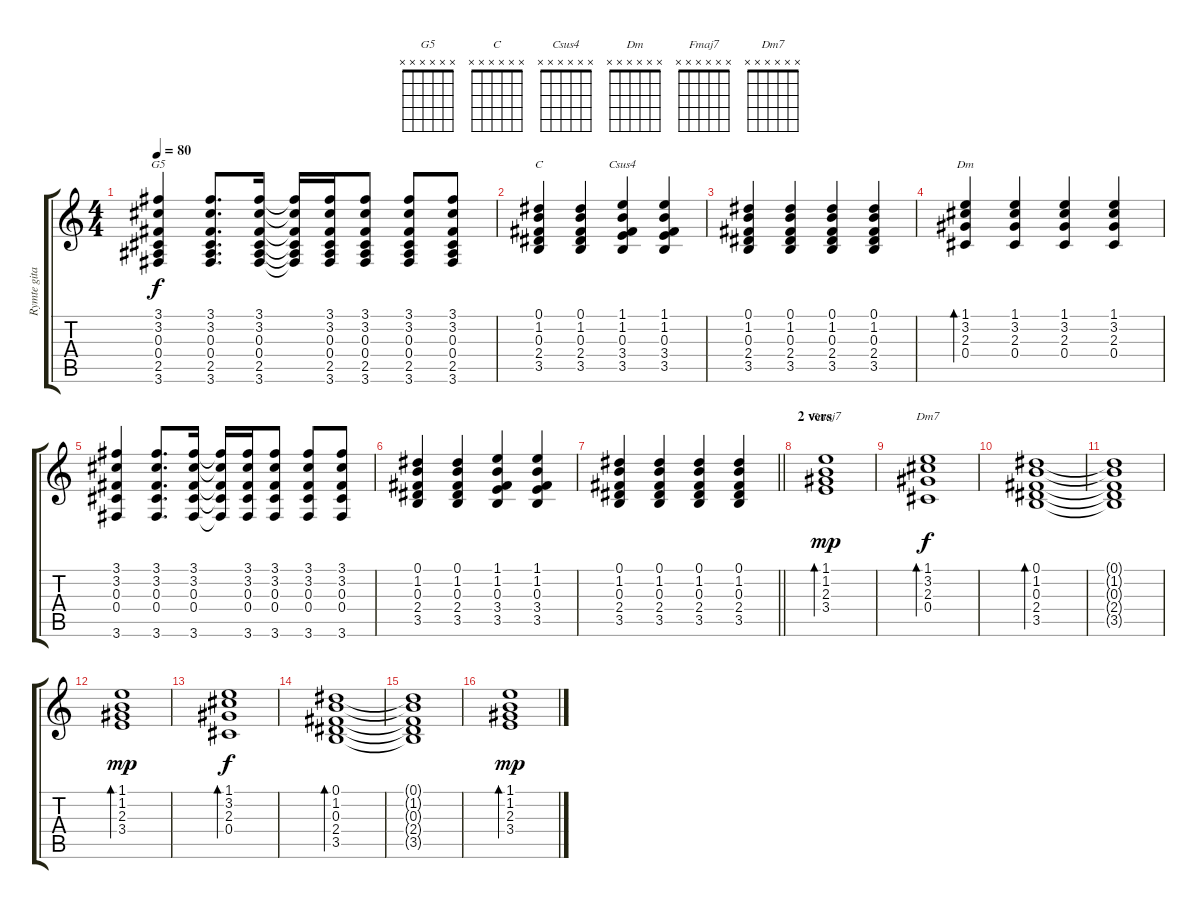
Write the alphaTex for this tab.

\track ("Rymte gitar" "Rymte gita") {instrument electricguitarjazz}
\staff {score tabs}
\tuning (Eb4 Bb3 Gb3 Db3 Ab2 Eb2) {hide}
\chord ("G5" x x x x x x)
\chord ("C" x x x x x x)
\chord ("Csus4" x x x x x x)
\chord ("Dm" x x x x x x)
\chord ("Fmaj7" x x x x x x)
\chord ("Dm7" x x x x x x)
\ts (4 4)
\tempo 80
\clef g2
\ks c
(3.1 3.2 0.3 0.4 2.5 3.6).4{ch "G5" dy f} (3.1 3.2 0.3 0.4 2.5 3.6).8{d} (3.1 3.2 0.3 0.4 2.5 3.6).16 (3.1{t} 3.2{t} 0.3{t} 0.4{t} 2.5{t} 3.6{t}).16 (3.1 3.2 0.3 0.4 2.5 3.6).16 (3.1 3.2 0.3 0.4 2.5 3.6).8 (3.1 3.2 0.3 0.4 2.5 3.6).8 (3.1 3.2 0.3 0.4 2.5 3.6).8 |
(0.1 1.2 0.3 2.4 3.5).4{ch "C"} (0.1 1.2 0.3 2.4 3.5).4 (1.1 1.2 0.3 3.4 3.5).4{ch "Csus4"} (1.1 1.2 0.3 3.4 3.5).4 |
(0.1 1.2 0.3 2.4 3.5).4 (0.1 1.2 0.3 2.4 3.5).4 (0.1 1.2 0.3 2.4 3.5).4 (0.1 1.2 0.3 2.4 3.5).4 |
(1.1 3.2 2.3 0.4).4{bd 120 ch "Dm"} (1.1 3.2 2.3 0.4).4 (1.1 3.2 2.3 0.4).4 (1.1 3.2 2.3 0.4).4 |
(3.1 3.2 0.3 0.4 3.6).4 (3.1 3.2 0.3 0.4 3.6).8{d} (3.1 3.2 0.3 0.4 3.6).16 (3.1{t} 3.2{t} 0.3{t} 0.4{t} 3.6{t}).16 (3.1 3.2 0.3 0.4 3.6).16 (3.1 3.2 0.3 0.4 3.6).8 (3.1 3.2 0.3 0.4 3.6).8 (3.1 3.2 0.3 0.4 3.6).8 |
(0.1 1.2 0.3 2.4 3.5).4 (0.1 1.2 0.3 2.4 3.5).4 (1.1 1.2 0.3 3.4 3.5).4 (1.1 1.2 0.3 3.4 3.5).4 |
\barLineRight lightlight
(0.1 1.2 0.3 2.4 3.5).4 (0.1 1.2 0.3 2.4 3.5).4 (0.1 1.2 0.3 2.4 3.5).4 (0.1 1.2 0.3 2.4 3.5).4 |
\section ("" "2 vers")
(1.1 1.2 2.3 3.4).1{bd 120 ch "Fmaj7" dy mp} |
(1.1 3.2 2.3 0.4).1{bd 120 ch "Dm7" dy f} |
(0.1 1.2 0.3 2.4 3.5).1{bd 120} |
(0.1{t} 1.2{t} 0.3{t} 2.4{t} 3.5{t}).1 |
(1.1 1.2 2.3 3.4).1{bd 120 dy mp} |
(1.1 3.2 2.3 0.4).1{bd 120 dy f} |
(0.1 1.2 0.3 2.4 3.5).1{bd 120} |
(0.1{t} 1.2{t} 0.3{t} 2.4{t} 3.5{t}).1 |
(1.1 1.2 2.3 3.4).1{bd 120 dy mp}
